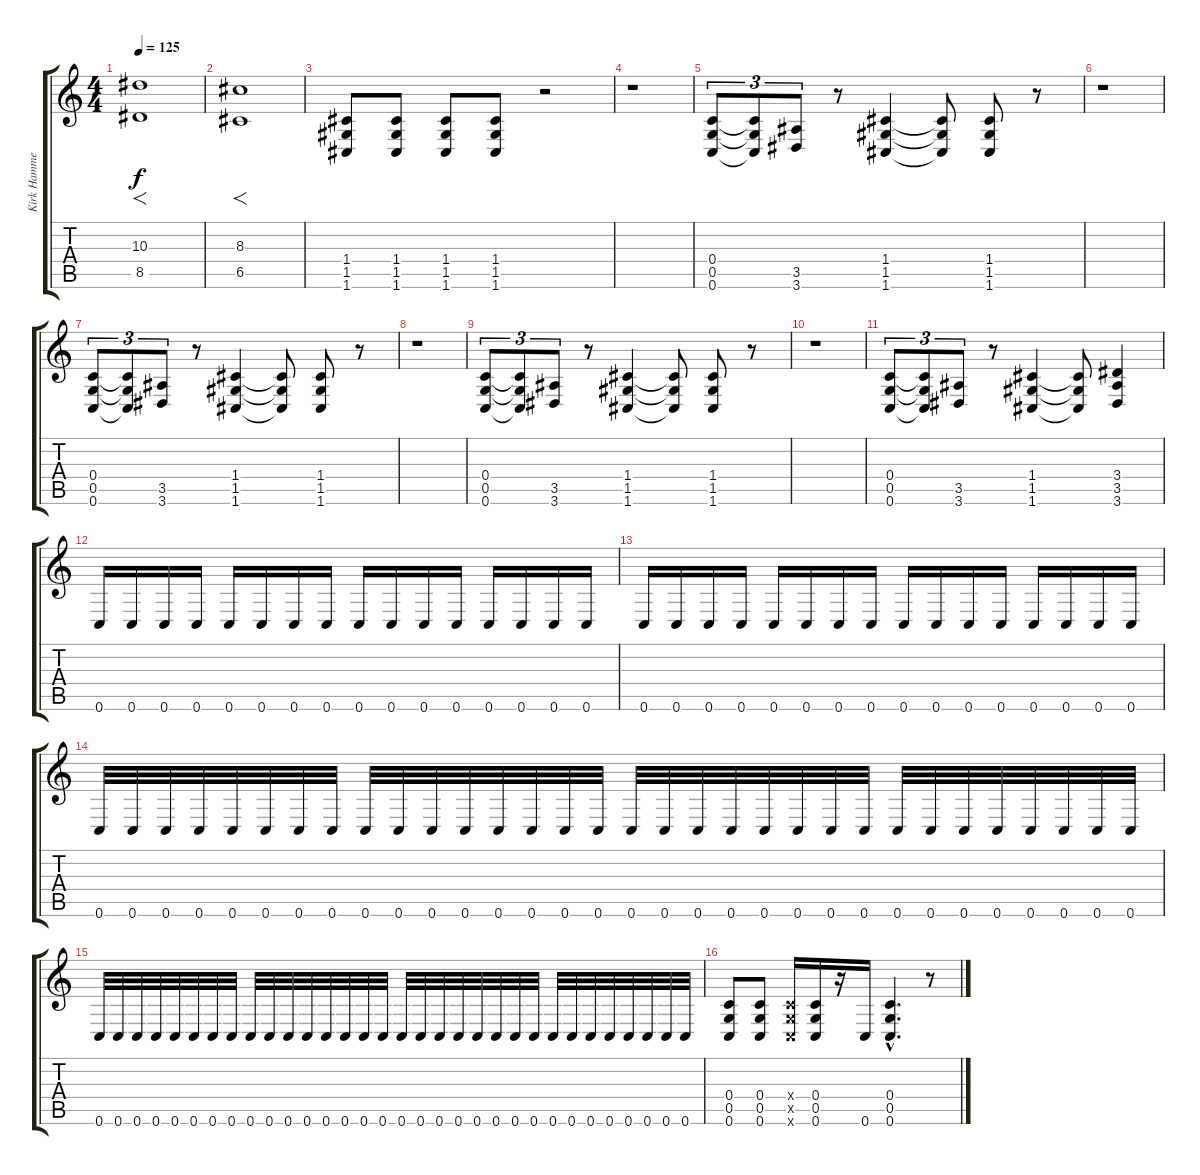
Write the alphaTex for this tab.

\track ("Kirk Hammet" "Kirk Hamme") {instrument distortionguitar}
\staff {score tabs}
\tuning (D4 A3 F3 C3 G2 C2) {hide}
\ts (4 4)
\tempo 125
\clef g2
\ks c
(10.3 8.5).1{f dy f} |
(8.3 6.5).1{f} |
(1.4 1.5 1.6).8 (1.4 1.5 1.6).8 (1.4 1.5 1.6).8 (1.4 1.5 1.6).8 r.2 |
r.1{volume 13} |
(0.4 0.5 0.6).8{tu (3 2)} (0.4{t} 0.5{t} 0.6{t}).8{tu (3 2)} (3.5 3.6).8{tu (3 2)} r.8 (1.4 1.5 1.6).4 (1.4{t} 1.5{t} 1.6{t}).8 (1.4 1.5 1.6).8 r.8 |
r.1 |
(0.4 0.5 0.6).8{tu (3 2)} (0.4{t} 0.5{t} 0.6{t}).8{tu (3 2)} (3.5 3.6).8{tu (3 2)} r.8 (1.4 1.5 1.6).4 (1.4{t} 1.5{t} 1.6{t}).8 (1.4 1.5 1.6).8 r.8 |
r.1 |
(0.4 0.5 0.6).8{tu (3 2)} (0.4{t} 0.5{t} 0.6{t}).8{tu (3 2)} (3.5 3.6).8{tu (3 2)} r.8 (1.4 1.5 1.6).4 (1.4{t} 1.5{t} 1.6{t}).8 (1.4 1.5 1.6).8 r.8 |
r.1 |
(0.4 0.5 0.6).8{tu (3 2)} (0.4{t} 0.5{t} 0.6{t}).8{tu (3 2)} (3.5 3.6).8{tu (3 2)} r.8 (1.4 1.5 1.6).4 (1.4{t} 1.5{t} 1.6{t}).8 (3.4 3.5 3.6).4 |
0.6.16 0.6.16 0.6.16 0.6.16 0.6.16 0.6.16 0.6.16 0.6.16 0.6.16 0.6.16 0.6.16 0.6.16 0.6.16 0.6.16 0.6.16 0.6.16 |
0.6.16 0.6.16 0.6.16 0.6.16 0.6.16 0.6.16 0.6.16 0.6.16 0.6.16 0.6.16 0.6.16 0.6.16 0.6.16 0.6.16 0.6.16 0.6.16 |
0.6.32 0.6.32 0.6.32 0.6.32 0.6.32 0.6.32 0.6.32 0.6.32 0.6.32 0.6.32 0.6.32 0.6.32 0.6.32 0.6.32 0.6.32 0.6.32 0.6.32 0.6.32 0.6.32 0.6.32 0.6.32 0.6.32 0.6.32 0.6.32 0.6.32 0.6.32 0.6.32 0.6.32 0.6.32 0.6.32 0.6.32 0.6.32 |
0.6.32 0.6.32 0.6.32 0.6.32 0.6.32 0.6.32 0.6.32 0.6.32 0.6.32 0.6.32 0.6.32 0.6.32 0.6.32 0.6.32 0.6.32 0.6.32 0.6.32 0.6.32 0.6.32 0.6.32 0.6.32 0.6.32 0.6.32 0.6.32 0.6.32 0.6.32 0.6.32 0.6.32 0.6.32 0.6.32 0.6.32 0.6.32 |
(0.4 0.5 0.6).8 (0.4 0.5 0.6).8 (0.4{x} 0.5{x} 0.6{x}).16 (0.4 0.5 0.6).16 r.16 0.6.16 (0.4{hac} 0.5{hac} 0.6{hac}).4{d} r.8
